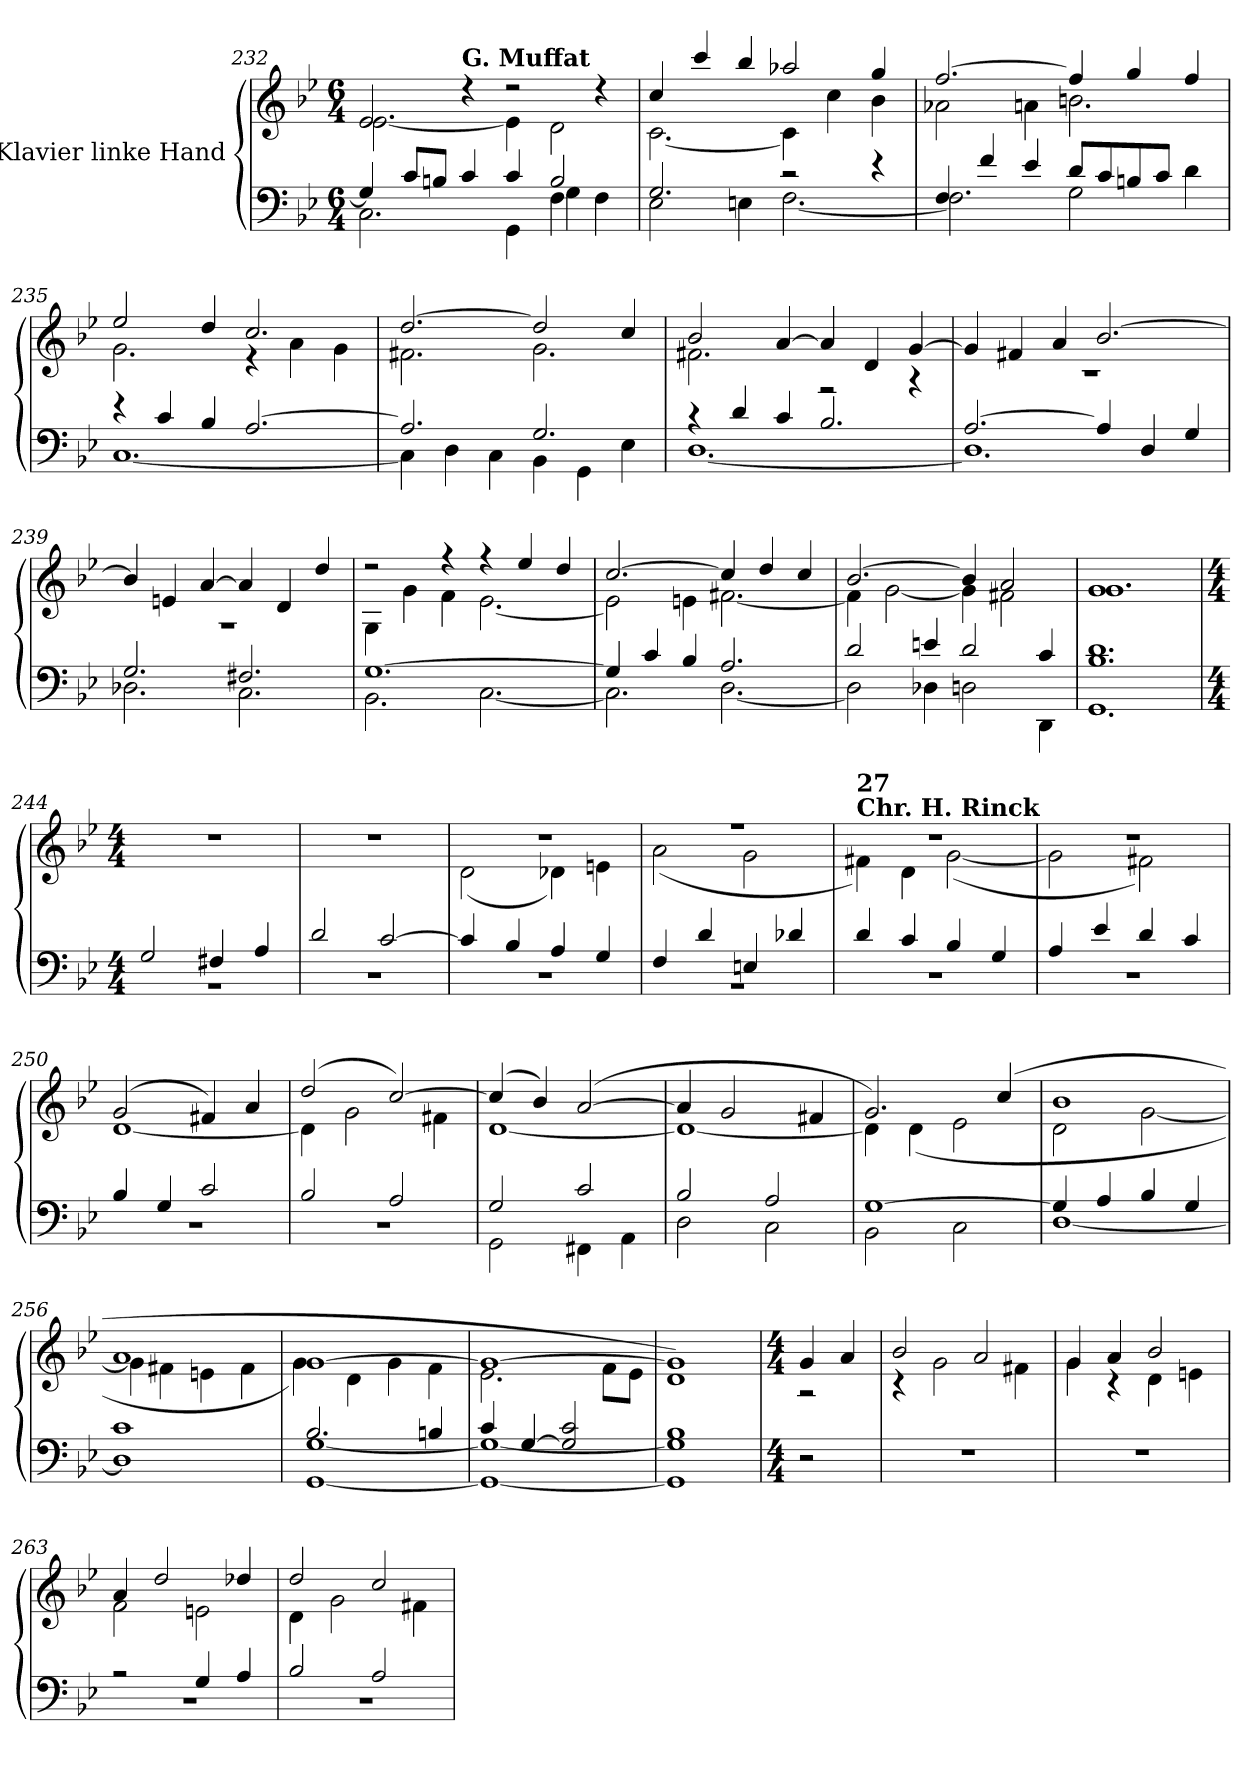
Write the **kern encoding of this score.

**kern	**kern
*part1	*part1
*staff2	*staff1
*I"Klavier linke Hand	*
*clefF4	*clefG2
*k[b-e-]	*k[b-e-]
*M6/4	*M6/4
=232	=232
*^	*^
*	*^	*	*
4G/]	2.C\	2.ryy	2e-/	[2.e-\
8c/L	.	.	.	.
8Bn/J	.	.	.	.
!	!	!	!LO:TX:a:B:t=G. Muffat	!
4c/	.	.	4r	.
4ryy	4GG\	4c/	2r	4e-\]
2B/	4F\	4G\	.	2d\
.	4F\	4ryy	4r	.
*	*v	*v	*	*
!!LO:LB:g=z	!!
=233	=233	=233	=233
2.G/	2E-\	4cc/	[2.c\
.	.	4ccc/	.
.	4En\	4bb-/	.
2r	[2.F\	2aa-X/	4c\]
.	.	.	4cc\
4r	.	4gg/	4b-\
=234	=234	=234	=234
4F/	2.F\]	[2.ff/	2a-X\
4f/	.	.	.
4e-/	.	.	4an\
8d/L	2G\	4ff/]	2.bn\
8c/	.	.	.
8Bn/	.	4gg/	.
8c/J	.	.	.
4d\	4ryy	4ff/	.
=235	=235	=235	=235
4r	[1.C	2ee-/	2.g\
4c/	.	.	.
4B-/	.	4dd/	.
[2.A/	.	2.cc/	4r
.	.	.	4a\
.	.	.	4g\
!!LO:LB:g=z	!!
=236	=236	=236	=236
2.A/]	4C\]	[2.dd/	2.f#X\
.	4D\	.	.
.	4C\	.	.
2.G/	4BB-\	2dd/]	2.g\
.	4GG\	.	.
.	4E-\	4cc/	.
=237	=237	=237	=237
4r	[1.D	2b-/	2.f#X\
4d/	.	.	.
4c/	.	[4a/	.
2.B-/	.	4a/]	2r
.	.	4d/	.
.	.	[4g/	4r
!!LO:LB:g=z	!!
=238	=238	=238	=238
[2.A/	1.D]	4g/]	1.r
.	.	4f#X/	.
.	.	4a/	.
4A/]	.	[2.b-/	.
4D/	.	.	.
4G/	.	.	.
=239	=239	=239	=239
2.G/	2.D-X\	4b-/]	1.r
.	.	4en/	.
.	.	[4a/	.
2.F#X/	2.C\	4a/]	.
.	.	4d/	.
.	.	4dd/	.
=240	=240	=240	=240
[1.G	2.BB-\	2r	4G\
.	.	.	4g\
.	.	4r	4f\
.	[2.C\	4r	[2.e-\
.	.	4ee-/	.
.	.	4dd/	.
=241	=241	=241	=241
4G/]	2.C\]	[2.cc/	2e-\]
4c/	.	.	.
4B-/	.	.	4en\
2.A/	[2.D\	4cc/]	[2.f#X\
.	.	4dd/	.
.	.	4cc/	.
!!LO:PB:g=z	!!
=242	=242	=242	=242
2d/	2D\]	[2.b-/	4f#\]
.	.	.	[2g\
4en/	4D-X\	.	.
2d/	2Dn\	4b-/]	4g\]
.	.	2a/	2f#X\
4c/	4DD\	.	.
=243	=243	=243	=243
1.B- 1.d	1.GG	1.g	1.g
*	*	*v	*v
!!LO:LB:g=z
=244	=244	=244
*M4/4	*	*M4/4
2G/	1r	1r
4F#X/	.	.
4A/	.	.
=245	=245	=245
2d/	1r	1r
[2c/	.	.
=246	=246	=246
*	*	*^
4c/]	1r	1r	(2d\
4B-/	.	.	.
4A/	.	.	4d-X\)
4G/	.	.	4en\
=247	=247	=247	=247
4F/	1r	1r	(2a\
4d/	.	.	.
4En/	.	.	2g\
4d-X/	.	.	.
=248	=248	=248	=248
!	!	!LO:TX:a:B:t=Chr. H. Rinck	!
!	!	!LO:TX:a:B:t=27	!
4d/	1r	1r	4f#X\)
4c/	.	.	4d\
4B-/	.	.	([2g\
4G/	.	.	.
=249	=249	=249	=249
4A/	1r	1r	2g\]
4e-/	.	.	.
4d/	.	.	2f#X\)
4c/	.	.	.
!!LO:LB:g=z	!!
=250	=250	=250	=250
4B-/	1r	(2g/	[1d
4G/	.	.	.
2c/	.	4f#X/)	.
.	.	4a/	.
=251	=251	=251	=251
2B-/	1r	(2dd/	4d\]
.	.	.	2g\
2A/	.	[2cc/)	.
.	.	.	4f#X\
!!LO:LB:g=z	!!
=252	=252	=252	=252
2G/	2GG\	(4cc/]	[1d
.	.	4b-/)	.
2c/	4FF#X\	([2a/	.
.	4AA\	.	.
=253	=253	=253	=253
2B-/	2D\	4a/]	1d_
.	.	2g/	.
2A/	2C\	.	.
.	.	4f#X/	.
=254	=254	=254	=254
[1G	2BB-\	2.g/)	4d\]
.	.	.	(4d\
.	2C\	.	2e-\
.	.	(4cc/	.
=255	=255	=255	=255
4G/]	[1D	1b-	2d\
4A/	.	.	.
4B-/	.	.	[2g\
4G/	.	.	.
=256	=256	=256	=256
1c	1D]	1a	4g\]
.	.	.	4f#X\
.	.	.	4en\
.	.	.	4f#\
=257	=257	=257	=257
2.B-/	[1GG [1G	[1g	4g\)
.	.	.	4d\
.	.	.	4g\
4Bn/	.	.	4f\
!!LO:LB:g=z	!!
=258	=258	=258	=258
4c/	1GG_ 1G_	1g_	2.e-\
[4G/	.	.	.
2G/] 2c/	.	.	.
.	.	.	8f\L
.	.	.	8e-\J
=259	=259	=259	=259
1B-	1GG] 1G]	1g])	1d
*v	*v	*	*
!!LO:LB:g=z	!!
=260	=260	=260
*M4/4	*M4/4	*
2r	4g/	2r
.	4a/	.
=261	=261	=261
1r	2b-/	4r
.	.	2g\
.	2a/	.
.	.	4f#X\
=262	=262	=262
1r	4g/	4g\
.	4a/	4r
.	2b-/	4d\
.	.	4en\
=263	=263	=263
*^	*	*
2r	1r	4a/	2f\
.	.	2dd/	.
4G/	.	.	2en\
4A/	.	4dd-X/	.
=264	=264	=264	=264
2B-/	1r	2dd/	4d\
.	.	.	2g\
2A/	.	2cc/	.
.	.	.	4f#X\
*v	*v	*	*
*	*v	*v
=	=
*-	*-
